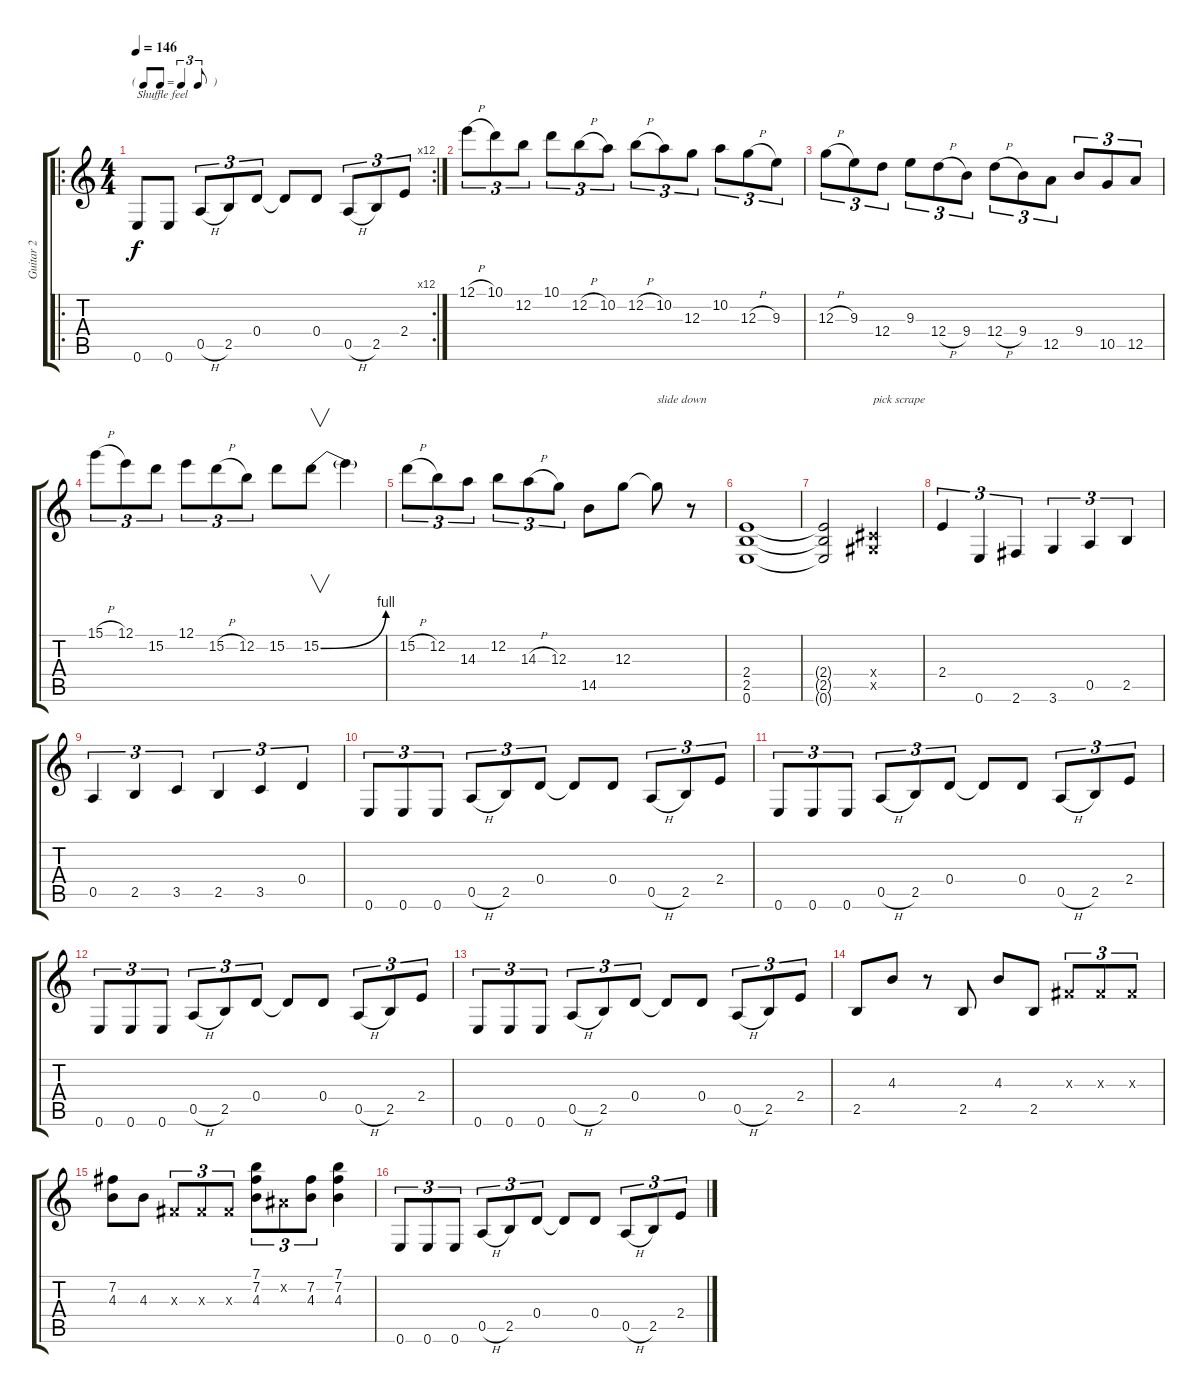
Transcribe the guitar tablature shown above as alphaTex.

\track ("Guitar 2" "Guitar 2") {instrument overdrivenguitar}
\staff {score tabs}
\tuning (E4 B3 G3 D3 A2 E2) {hide}
\ro
\rc 12
\ts (4 4)
\tf triplet8th
\tempo 146
\clef g2
\ks c
0.6.8{txt "Shuffle feel" dy f instrument overdrivenguitar} 0.6.8 0.5{h}.8{tu (3 2)} 2.5.8{tu (3 2)} 0.4.8{tu (3 2)} 0.4{t}.8 0.4.8 0.5{h}.8{tu (3 2)} 2.5.8{tu (3 2)} 2.4.8{tu (3 2)} |
12.1{h}.8{tu (3 2)} 10.1.8{tu (3 2)} 12.2.8{tu (3 2)} 10.1.8{tu (3 2)} 12.2{h}.8{tu (3 2)} 10.2.8{tu (3 2)} 12.2{h}.8{tu (3 2)} 10.2.8{tu (3 2)} 12.3.8{tu (3 2)} 10.2.8{tu (3 2)} 12.3{h}.8{tu (3 2)} 9.3.8{tu (3 2)} |
12.3{h}.8{tu (3 2)} 9.3.8{tu (3 2)} 12.4.8{tu (3 2)} 9.3.8{tu (3 2)} 12.4{h}.8{tu (3 2)} 9.4.8{tu (3 2)} 12.4{h}.8{tu (3 2)} 9.4.8{tu (3 2)} 12.5.8{tu (3 2)} 9.4.8{tu (3 2)} 10.5.8{tu (3 2)} 12.5.8{tu (3 2)} |
15.1{h}.8{tu (3 2)} 12.1.8{tu (3 2)} 15.2.8{tu (3 2)} 12.1.8{tu (3 2)} 15.2{h}.8{tu (3 2)} 12.2.8{tu (3 2)} 15.2.8 15.2{be (bend 0 0 60 4)}.8{v} 15.2{t}.4 |
15.2{h}.8{tu (3 2)} 12.2.8{tu (3 2)} 14.3.8{tu (3 2)} 12.2.8{tu (3 2)} 14.3{h}.8{tu (3 2)} 12.3.8{tu (3 2)} 14.5.8 12.3.8 12.3{t}.8{txt "slide down"} r.8 |
(2.4 2.5 0.6).1 |
(2.4{t} 2.5{t} 0.6{t}).2 (-1.4{x} -1.5{x}).2{txt "pick scrape"} |
2.4.4{tu (3 2)} 0.6.4{tu (3 2)} 2.6.4{tu (3 2)} 3.6.4{tu (3 2)} 0.5.4{tu (3 2)} 2.5.4{tu (3 2)} |
0.5.4{tu (3 2)} 2.5.4{tu (3 2)} 3.5.4{tu (3 2)} 2.5.4{tu (3 2)} 3.5.4{tu (3 2)} 0.4.4{tu (3 2)} |
0.6.8{tu (3 2)} 0.6.8{tu (3 2)} 0.6.8{tu (3 2)} 0.5{h}.8{tu (3 2)} 2.5.8{tu (3 2)} 0.4.8{tu (3 2)} 0.4{t}.8 0.4.8 0.5{h}.8{tu (3 2)} 2.5.8{tu (3 2)} 2.4.8{tu (3 2)} |
0.6.8{tu (3 2)} 0.6.8{tu (3 2)} 0.6.8{tu (3 2)} 0.5{h}.8{tu (3 2)} 2.5.8{tu (3 2)} 0.4.8{tu (3 2)} 0.4{t}.8 0.4.8 0.5{h}.8{tu (3 2)} 2.5.8{tu (3 2)} 2.4.8{tu (3 2)} |
0.6.8{tu (3 2)} 0.6.8{tu (3 2)} 0.6.8{tu (3 2)} 0.5{h}.8{tu (3 2)} 2.5.8{tu (3 2)} 0.4.8{tu (3 2)} 0.4{t}.8 0.4.8 0.5{h}.8{tu (3 2)} 2.5.8{tu (3 2)} 2.4.8{tu (3 2)} |
0.6.8{tu (3 2)} 0.6.8{tu (3 2)} 0.6.8{tu (3 2)} 0.5{h}.8{tu (3 2)} 2.5.8{tu (3 2)} 0.4.8{tu (3 2)} 0.4{t}.8 0.4.8 0.5{h}.8{tu (3 2)} 2.5.8{tu (3 2)} 2.4.8{tu (3 2)} |
2.5.8 4.3.8 r.8 2.5.8 4.3.8 2.5.8 -1.3{x}.8{tu (3 2)} -1.3{x}.8{tu (3 2)} -1.3{x}.8{tu (3 2)} |
(7.2 4.3).8 4.3.8 -1.3{x}.8{tu (3 2)} -1.3{x}.8{tu (3 2)} -1.3{x}.8{tu (3 2)} (7.1 7.2 4.3).8{tu (3 2)} -1.2{x}.8{tu (3 2)} (7.2 4.3).8{tu (3 2)} (7.1 7.2 4.3).4 |
0.6.8{tu (3 2)} 0.6.8{tu (3 2)} 0.6.8{tu (3 2)} 0.5{h}.8{tu (3 2)} 2.5.8{tu (3 2)} 0.4.8{tu (3 2)} 0.4{t}.8 0.4.8 0.5{h}.8{tu (3 2)} 2.5.8{tu (3 2)} 2.4.8{tu (3 2)}
